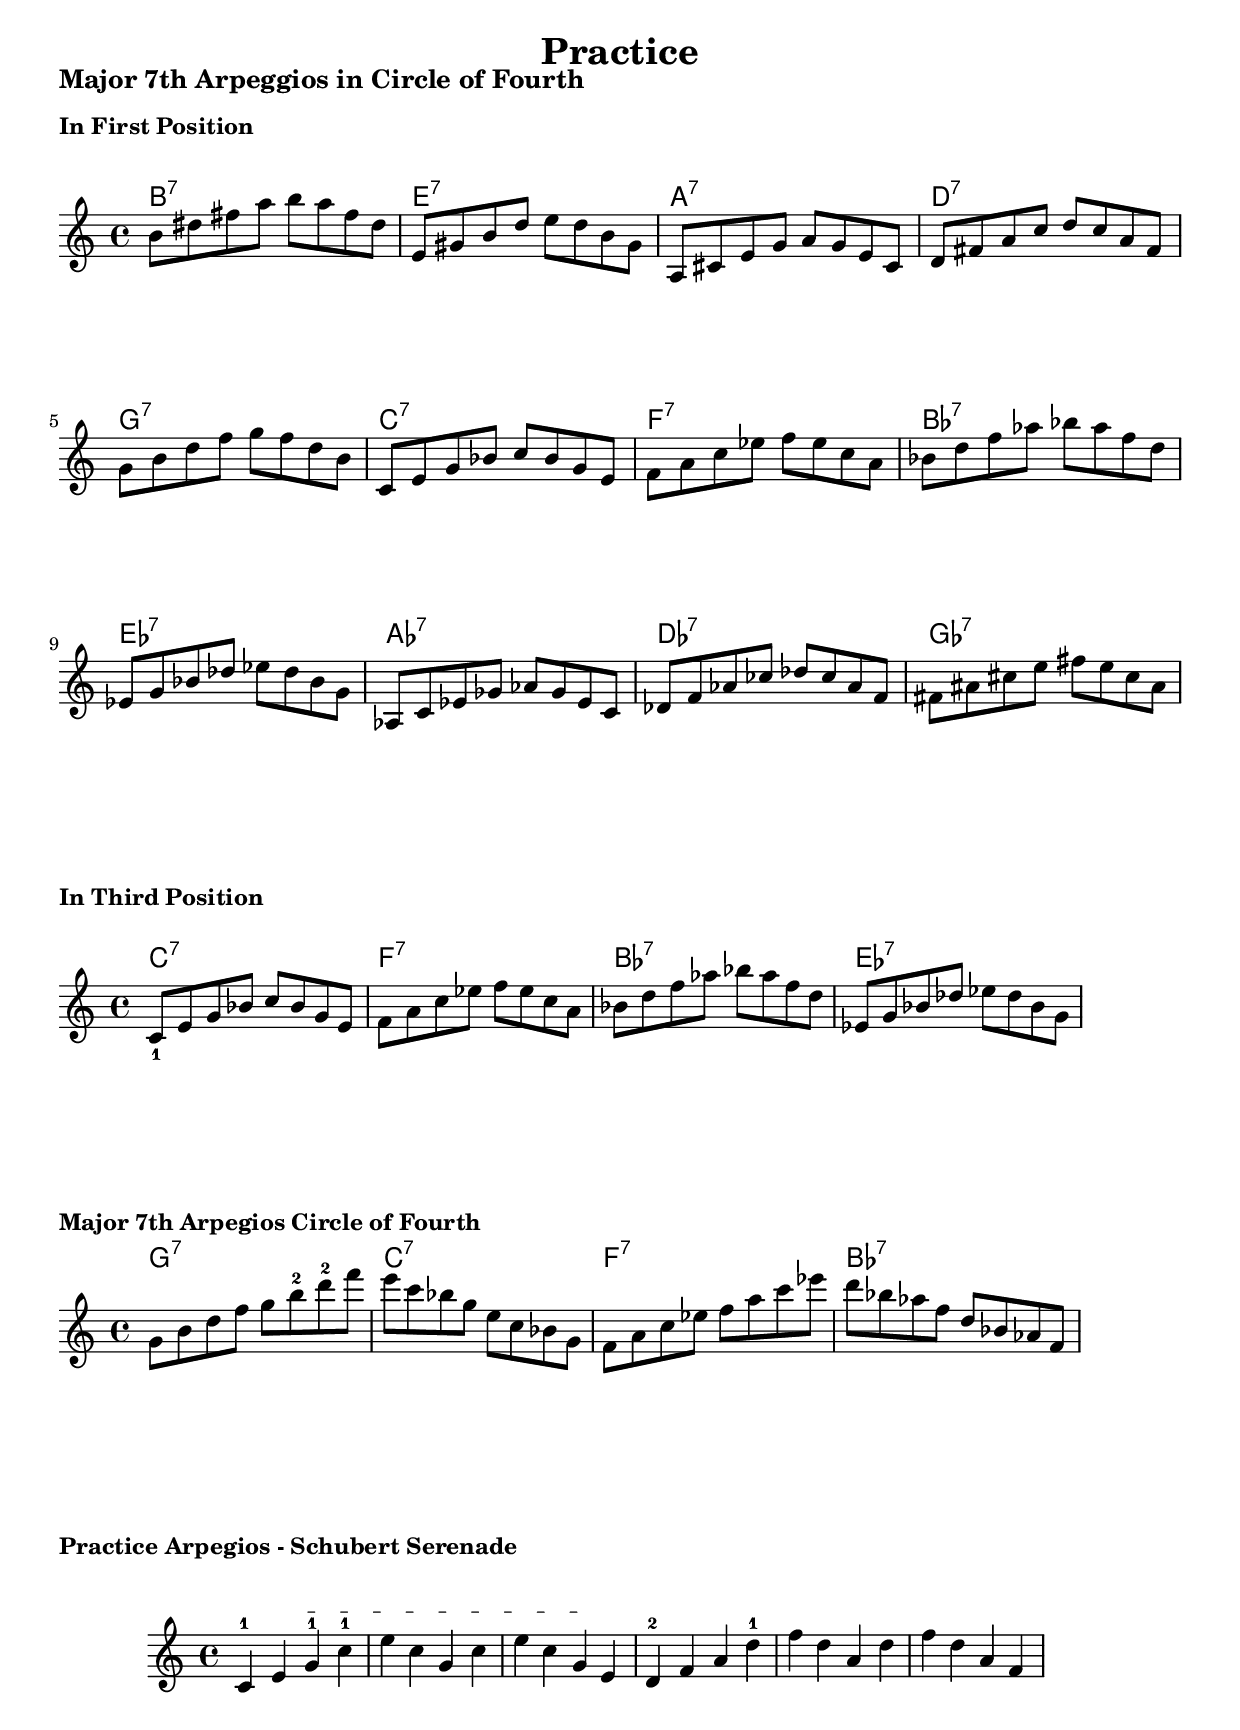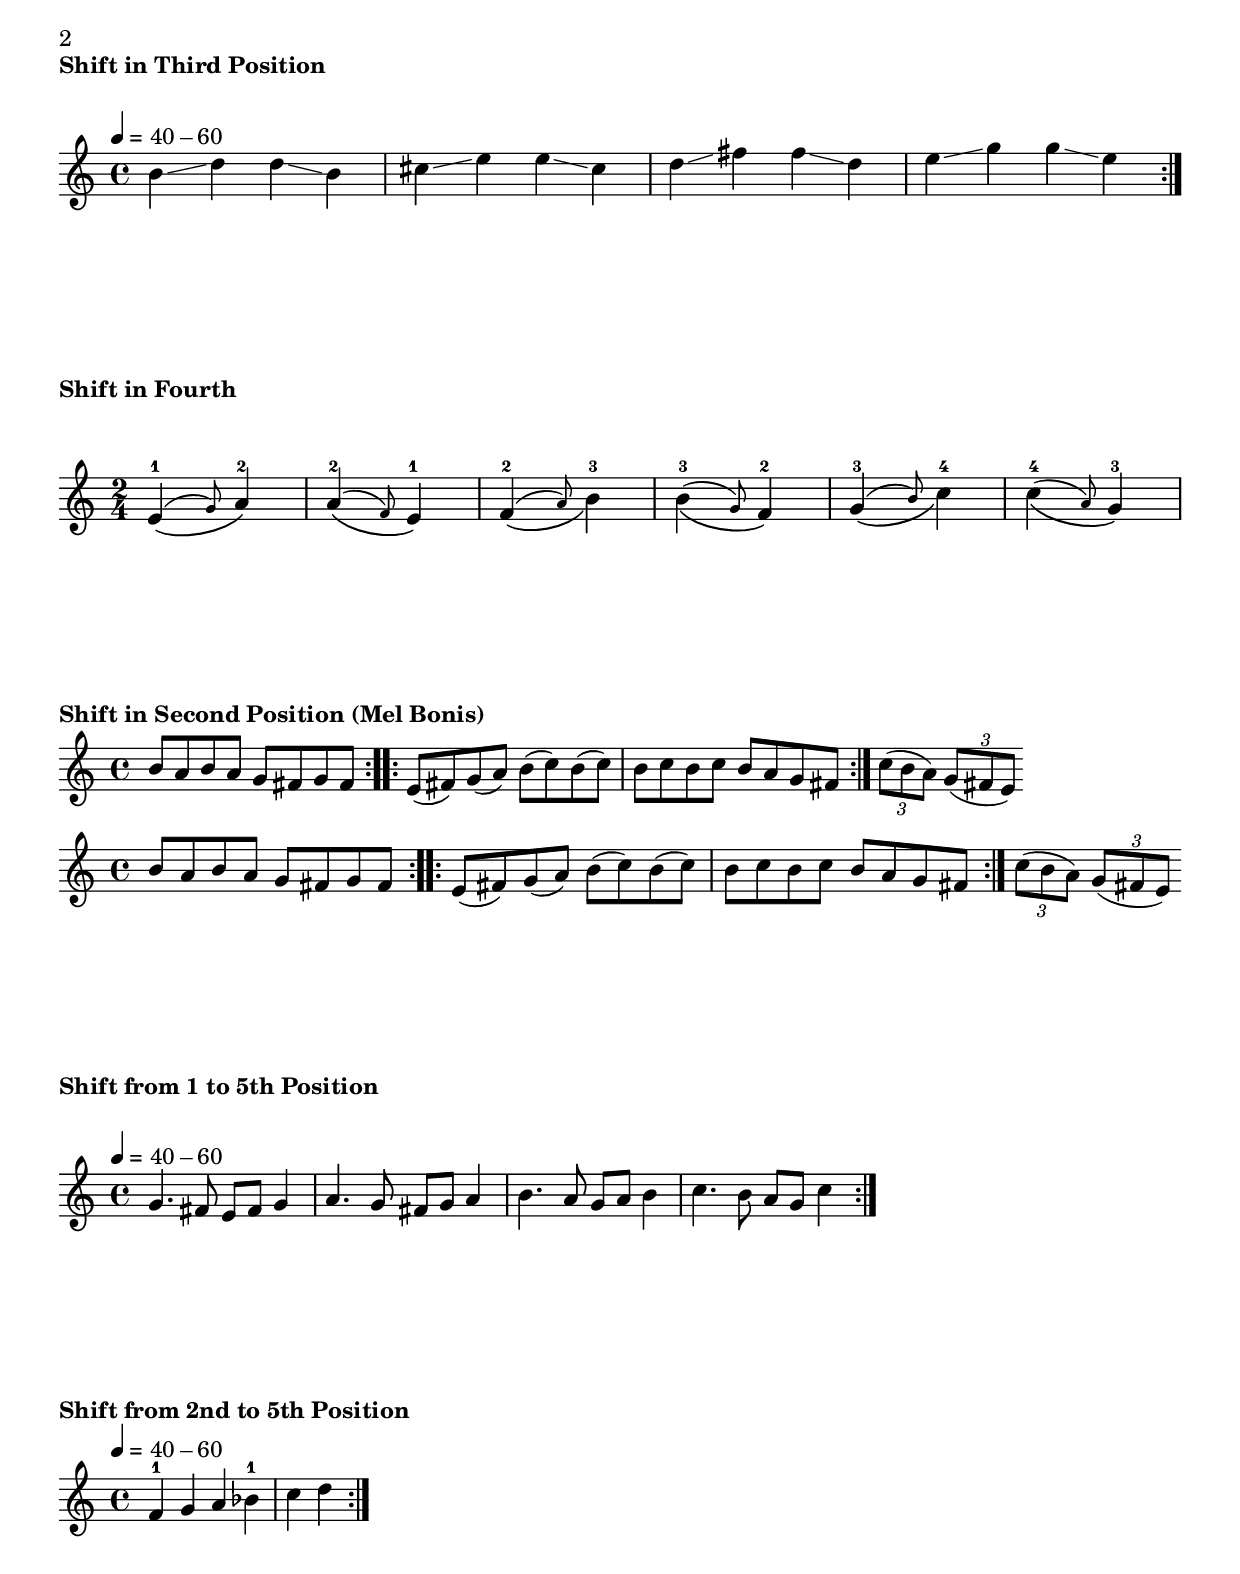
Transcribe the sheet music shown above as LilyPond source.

\version "2.24.4"

\version "2.19.32"

%=============================================
% PARAGRAPH
% http://www.lilypond.org/doc/v2.19/Documentation/extending/new-markup-list-command-definition
%=============================================
#(define-markup-list-command (paragraph layout props args) (markup-list?)
  (interpret-markup-list layout props
   (make-justified-lines-markup-list (cons (make-hspace-markup 2) args))))



%=============================================
% WRITE SCORE
%
%=============================================
#(define-markup-command (writeMusic layout props music) (ly:music?)
   (let ((score (ly:make-score music))
         (score-layout (ly:output-def-clone $defaultlayout)))
     ;; possibly, change some settings in the \layout block
     (ly:output-def-set-variable! score-layout 'indent 0)
     ;; add the \layout block to the score
     (ly:score-add-output-def! score score-layout)
     (interpret-markup layout props (markup  #:score score) )
     ))

#(define-markup-command (writeMusicNoTime layout props music) (ly:music?)
   (let ((score (ly:make-score    music))
         (score-layout (ly:output-def-clone $defaultlayout))
         )
     ;; change some settings in the \layout block
     (ly:output-def-set-variable! score-layout 'indent 0)
     ;; add the \layout block to the score
     (ly:score-add-output-def! score score-layout)
     (interpret-markup layout props (markup  #:score score) )
     )
   )




%=============================================
%   SECTION
%=============================================
sectionLetter =
#(define-music-function ( letter) (string?)
   #{
     \once \override Score.RehearsalMark #'extra-offset = #'(-8 . 1)
     \mark \markup{\box{\bold{ $letter }}}
   #})


%%%%%%%%%%%%%%%%%%%%%
%   bracket-repeats %
%%%%%%%%%%%%%%%%%%%%%
% The following procedure is a modification of the function
% `measure-counter-stencil' found in the file
% `scm/music-functions.scm' in the LilyPond distribution.

#(define (repeat-stencil grob)
   (let* ((orig (ly:grob-original grob))
          (siblings (ly:spanner-broken-into orig)) ; have we been split?
          (bounds (ly:grob-array->list (ly:grob-object grob 'columns)))
          (refp (ly:grob-system grob))
          ;; we use the first and/or last NonMusicalPaperColumn grob(s) of
          ;; a system in the event that a MeasureCounter spanner is broken
          (all-cols (ly:grob-array->list (ly:grob-object refp 'columns)))
          (all-cols
           (filter
            (lambda (col) (eq? #t (ly:grob-property col 'non-musical)))
            all-cols))
          (left-bound
           (if (or (null? siblings) ; spanner is unbroken
                   (eq? grob (car siblings))) ; or the first piece
               (car bounds)
               (car all-cols)))
          (right-bound
           (if (or (null? siblings)
                   (eq? grob (car (reverse siblings))))
               (car (reverse bounds))
               (car (reverse all-cols))))
          (elts-L (ly:grob-array->list (ly:grob-object left-bound 'elements)))
          (elts-R (ly:grob-array->list (ly:grob-object right-bound 'elements)))
          (break-alignment-L
           (filter
            (lambda (elt) (grob::has-interface elt 'break-alignment-interface))
            elts-L))
          (break-alignment-R
           (filter
            (lambda (elt) (grob::has-interface elt 'break-alignment-interface))
            elts-R))
          (break-alignment-L-ext (ly:grob-extent (car break-alignment-L) refp X))
          (break-alignment-R-ext (ly:grob-extent (car break-alignment-R) refp X))
          (num
           (make-concat-markup
            (list
             (number->string (ly:grob-property grob 'count-from))
             "x")))
          (num
           (if (or (null? siblings)
                   (eq? grob (car siblings)))
               num
               (make-parenthesize-markup num)))
          (num (grob-interpret-markup grob num))
          (num-stil-ext-X (ly:stencil-extent num X))
          (num-stil-ext-Y (ly:stencil-extent num Y))
          (num (ly:stencil-aligned-to num X (ly:grob-property grob 'self-alignment-X)))
          (num
           (ly:stencil-translate-axis
            num
            (+ (interval-length break-alignment-L-ext)
              (* 0.5
                (- (car break-alignment-R-ext)
                  (cdr break-alignment-L-ext))))
            X))
          (bracket-L
           (markup
            #:path
            0.1 ; line-thickness
            `((moveto 0.5 ,(* 0.5 (interval-length num-stil-ext-Y)))
              (lineto ,(* 0.5
                         (- (car break-alignment-R-ext)
                           (cdr break-alignment-L-ext)
                           (interval-length num-stil-ext-X)))
                ,(* 0.5 (interval-length num-stil-ext-Y)))
              (closepath)
              (rlineto 0.0 -1.0))))
          (bracket-R
           (markup
            #:path
            0.1
            `((moveto ,(* 0.5
                         (- (car break-alignment-R-ext)
                           (cdr break-alignment-L-ext)
                           (interval-length num-stil-ext-X)))
                ,(* 0.5 (interval-length num-stil-ext-Y)))
              (lineto 0.5
                ,(* 0.5 (interval-length num-stil-ext-Y)))
              (closepath)
              (rlineto 0.0 -1.0))))
          (bracket-L (grob-interpret-markup grob bracket-L))
          (bracket-R (grob-interpret-markup grob bracket-R))
          (num (ly:stencil-combine-at-edge num X LEFT bracket-L 0.4))
          (num (ly:stencil-combine-at-edge num X RIGHT bracket-R 0.4)))
     num))
%%%%%%%%%%%%%%%%%%%%%%%%%%%%%%% ...UNTIL HERE %%%%%%%%%%%%%%%%%%%%%%%%%%%%%%%

\header {
  title = "Practice"
}

\version "2.24"
\language "english"


\markup \bold \large "Major 7th Arpeggios in Circle of Fourth"
    \tocItem \markup "Major 7th Arpeggios in Circle of Fourth"
\markup "\n"
\markup "\n"

\markup \bold "In First Position"
chordNamesMajorSeventhArpeggios_in_Fourth = \chordmode {
  b1:7  e:7  a:7  d:7
  g1:7  c:7  f:7  bf:7
  ef:7  af:7 df:7  gf:7
}

MajorSeventhArpeggios_in_Fourth = \relative c''' {
b,8  ds fs  a   b   a   fs  ds
e,8  gs b   d   e   d   b   gs
a,8  cs e   g   a   g   e   cs
d 8  fs a   c   d   c   a   fs
g 8  b  d   f   g   f   d   b
c,8  e  g   bf  c   bf  g   e
f 8  a  c   ef  f   ef  c   a
bf8  d  f   af  bf  af  f   d
ef,8 g  bf  df  ef  df  bf  g
af,8 c  ef  gf  af  gf  ef  c
df8  f  af  cf  df  cf  af  f
fs8  as cs  e   fs  e   cs  as
}
\score {
  <<
   \new ChordNames \chordNamesMajorSeventhArpeggios_in_Fourth
    \new Staff { \MajorSeventhArpeggios_in_Fourth }
  >>
  \layout {indent =0\cm }
}

\markup \bold "In Third Position"
MajorSeventhArpeggios_in_Third_Position = \relative c'' {
  c,_1  e  g   bf  c   bf  g   e
f 8  a  c   ef  f   ef  c   a
bf8  d  f   af  bf  af  f   d
ef,8 g  bf  df  ef  df  bf  g
}
\score {
  <<
   \new ChordNames {\chordmode {
    c1:7  f1:7  bf1:7 ef:7}
   }
   \new Staff { \MajorSeventhArpeggios_in_Third_Position }
  >>
  \layout {indent =0\cm }
}

\markup \bold "Major 7th Arpegios Circle of Fourth"

MajorSeventhArpeggios_in_Fourth_Shifting = \relative c'' {
g8  b   d   f   g8   b-2  d-2   f   
e8  c   bf  g   e8   c    bf    g
f8  a   c   ef  f8   a    c     ef
d8  bf  af  f   d8   bf   af    f
}
\score {
  <<
   \new ChordNames {\chordmode {
   g1:7  c1:7  f1:7  bf1:7}}
    \new Staff { \MajorSeventhArpeggios_in_Fourth_Shifting }
  >>
  \layout {indent =0\cm }
}


\markup \bold "Practice Arpegios - Schubert Serenade"
% String indication

\relative c' {
  \once \override TextSpanner.bound-details.left.text = \markup { "Sul D" }
  \once \override TextSpanner.style = #'dashed-line

  c4-1 e g-1 \startTextSpan  c-1 e c g c e c g\stopTextSpan  e 
  d-2 f a d-1 f d a d f d a f

}


\pageBreak

\language "english"



%=============================================
% Shift in Third Position
%=============================================
\tocItem \markup "Shift in Third Position"
\markup \bold "Shift in Third Position"
shift_ThirdPosition = \relative c'' {
  \tempo 4 = 40 - 60
  \repeat volta 10 {
    b4   \glissando d   d  \glissando b
    cs4  \glissando e   e  \glissando cs
    d4   \glissando fs  fs \glissando d
    e4   \glissando g   g  \glissando e
    \break
  }
}
\score {    \new Staff { \shift_ThirdPosition }
    \layout { ragged-right = ##f  indent = 0\cm }
}





\tocItem \markup "Shift in Fourth"
\markup \bold "Shift in Fourth"
shift_Fourth = \relative c' {
  \time 2/4
  \slurUp
  \phrasingSlurDown
   e4-1( \( \grace g8) a4-2 \)
   a4-2( \( \grace f8) e4-1 \)
   f4-2( \( \grace a8) b4-3 \)
   b4-3( \( \grace g8) f4-2 \)
   g4-3( \( \grace b8) c4-4 \)
   c4-4( \( \grace a8) g4-3 \)
}
\score {    \new Staff { \shift_Fourth }
    \layout { ragged-right = ##f  indent = 0\cm }
}

%=============================================
% SHIFT : Mel Bonis
%=============================================
\tocItem \markup "Shift in Second Position (Mel Bonis)"
\markup \bold "Shift in Second Position (Mel Bonis)"
SHIFT_Mel_Bonis = \relative c'' {
 \repeat volta 2 { b8 a b a g fs g fs }
 \repeat volta 2 {e8( fs) g( a) b( c) b( c) b c b c b a g fs}
 \tuplet 3/2 { c'8( b a)} \tuplet 3/2 { g8( fs e)}
}
\markup { \writeMusic ##{ \SHIFT_Mel_Bonis #} }
          
\score {    \new Staff { \SHIFT_Mel_Bonis }
    \layout { ragged-right = ##f  indent = 0\cm }
}

          
          

%=============================================
% Shift from 1 to 5th Position
%=============================================
\tocItem \markup "Shift from 1 to 5th Position"
\markup \bold "Shift from 1 to 5th Position"
shift_OneToFifthPosition = \relative c'' {
  \tempo 4 = 40 - 60
  \repeat volta 10 {
    g4.  fs8 e  fs g4
    a4.  g 8 fs g  a4
    b4.  a 8 g  a  b4
    c4.  b 8 a g   c4
  }
}
%\markup { \writeMusic ##{ \shift_OneToFifthPosition #} }
\score {    \new Staff { \shift_OneToFifthPosition }
    \layout { indent = 0\cm }
}

%=============================================
% Shift from 2 to 5th Position
%=============================================
\tocItem \markup "Shift from 2nd to 5th Position"
\markup \bold "Shift from 2nd to 5th Position"
shift_TwoToFifthPosition = \relative c' {
  \tempo 4 = 40 - 60
  \repeat volta 10 {
    f-1 g a bf-1 c d
  }
}
\markup { \writeMusic ##{ \shift_TwoToFifthPosition #} }

